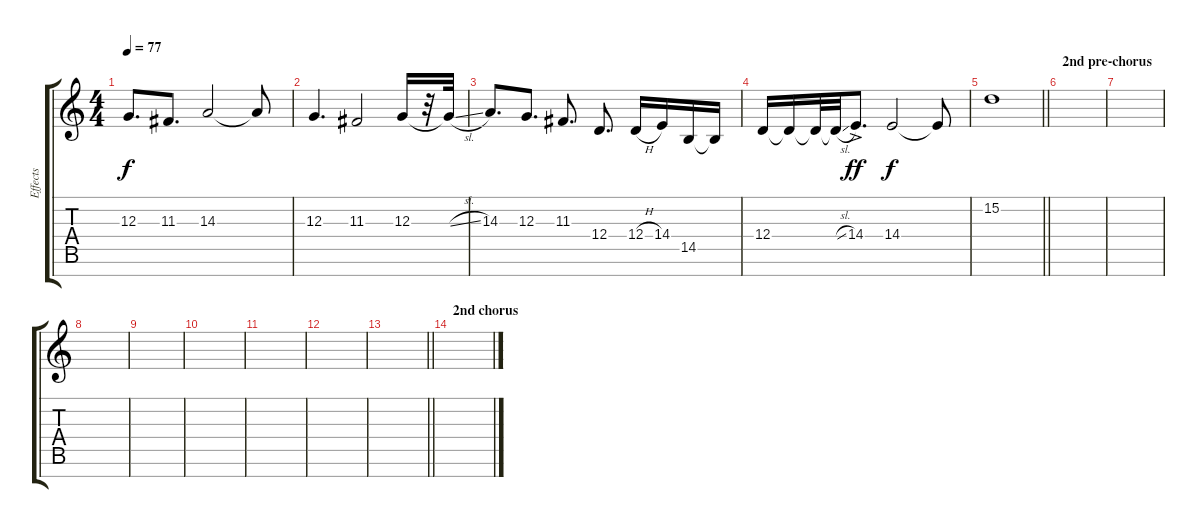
\track ("Effects" "Effects") {instrument fx7echoes}
\staff {score tabs}
\tuning (E4 B3 G3 D3 A2 E2 B1) {hide}
\ts (4 4)
\tempo 77
\clef g2
\ks c
12.3.8{d dy f} 11.3.8{d} 14.3.2 14.3{t}.8 |
12.3.4{d} 11.3.2 12.3.16 r.32 12.3{sl t}.32 |
14.3.8{d} 12.3.8{d} 11.3.8{d} 12.4.8{d} 12.4{h}.16 14.4.16 14.5.16 14.5{t}.16 |
12.4.16 12.4{t}.16 12.4{t}.32 12.4{sl t}.32 14.4{ac}.8{d dy ff} 14.4.2{dy f} 14.4{t}.8 |
\barLineRight lightlight
15.2.1 |
\section ("" "2nd pre-chorus")
|
|
|
|
|
|
|
\barLineRight lightlight
|
\section ("" "2nd chorus")
